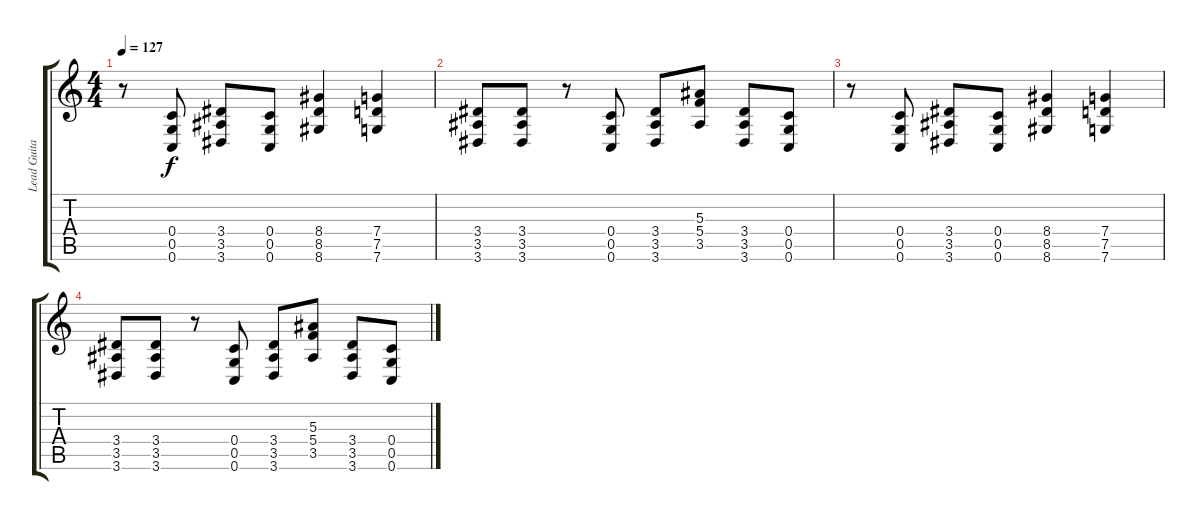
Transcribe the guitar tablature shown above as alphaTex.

\track ("Lead Guitar" "Lead Guita") {instrument distortionguitar}
\staff {score tabs}
\tuning (D4 A3 F3 C3 G2 C2) {hide}
\ts (4 4)
\tempo 127
\clef g2
\ks c
r.8{dy f} (0.4 0.5 0.6).8 (3.4 3.5 3.6).8 (0.4 0.5 0.6).8 (8.4 8.5 8.6).4 (7.4 7.5 7.6).4 |
(3.4 3.5 3.6).8 (3.4 3.5 3.6).8 r.8 (0.4 0.5 0.6).8 (3.4 3.5 3.6).8 (5.3 5.4 3.5).8 (3.4 3.5 3.6).8 (0.4 0.5 0.6).8 |
r.8 (0.4 0.5 0.6).8 (3.4 3.5 3.6).8 (0.4 0.5 0.6).8 (8.4 8.5 8.6).4 (7.4 7.5 7.6).4 |
(3.4 3.5 3.6).8 (3.4 3.5 3.6).8 r.8 (0.4 0.5 0.6).8 (3.4 3.5 3.6).8 (5.3 5.4 3.5).8 (3.4 3.5 3.6).8 (0.4 0.5 0.6).8
